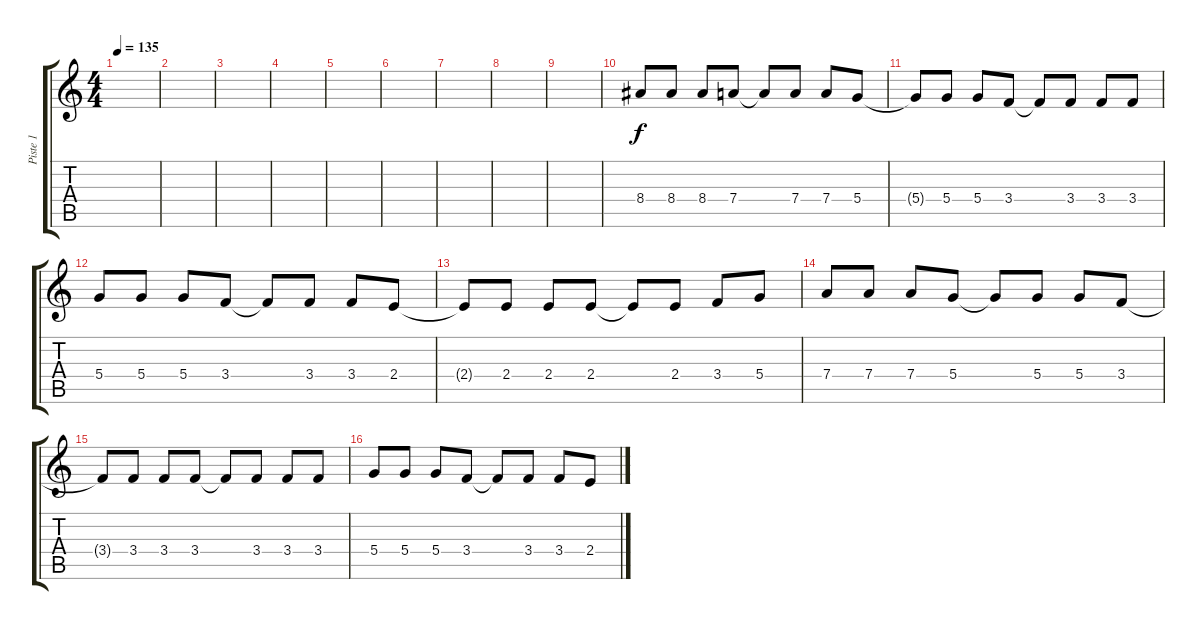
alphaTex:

\track ("Piste 1" "Piste 1") {instrument overdrivenguitar}
\staff {score tabs}
\tuning (E4 B3 G3 D3 A2 E2) {hide}
\ts (4 4)
\tempo 135
\clef g2
\ks c
|
|
|
|
|
|
|
|
|
8.4.8 8.4.8 8.4.8 7.4.8 7.4{t}.8 7.4.8 7.4.8 5.4.8 |
5.4{t}.8 5.4.8 5.4.8 3.4.8 3.4{t}.8 3.4.8 3.4.8 3.4.8 |
5.4.8 5.4.8 5.4.8 3.4.8 3.4{t}.8 3.4.8 3.4.8 2.4.8 |
2.4{t}.8 2.4.8 2.4.8 2.4.8 2.4{t}.8 2.4.8 3.4.8 5.4.8 |
7.4.8 7.4.8 7.4.8 5.4.8 5.4{t}.8 5.4.8 5.4.8 3.4.8 |
3.4{t}.8 3.4.8 3.4.8 3.4.8 3.4{t}.8 3.4.8 3.4.8 3.4.8 |
5.4.8 5.4.8 5.4.8 3.4.8 3.4{t}.8 3.4.8 3.4.8 2.4.8
